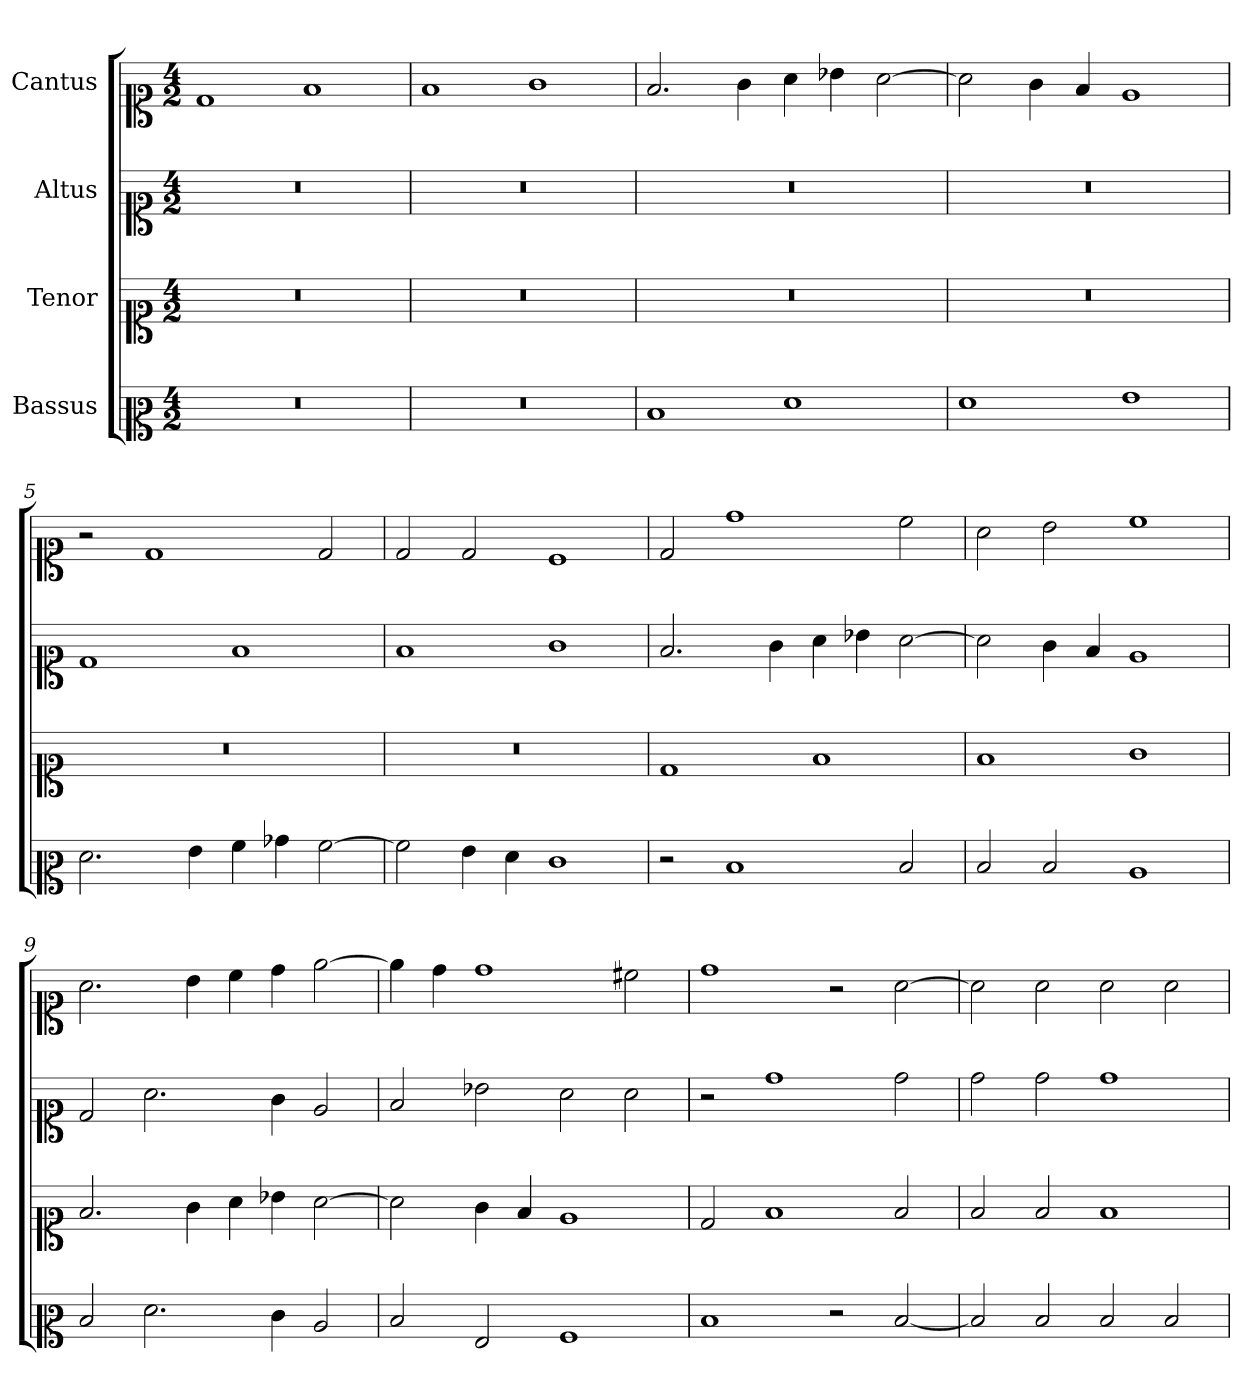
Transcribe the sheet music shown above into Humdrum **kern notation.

**kern	**kern	**kern	**kern
*part4	*part3	*part2	*part1
*staff4	*staff3	*staff2	*staff1
*I"Bassus	*I"Tenor	*I"Altus	*I"Cantus
*clefC2	*clefC1	*clefC1	*clefC1
*k[]	*k[]	*k[]	*k[]
*M4/2	*M4/2	*M4/2	*M4/2
=1	=1	=1	=1
0r	0r	0r	1d/
.	.	.	1f/
=2	=2	=2	=2
0r	0r	0r	1f/
.	.	.	1g\
=3	=3	=3	=3
1d/	0r	0r	2.f/
.	.	.	4g\
1f\	.	.	4a\
.	.	.	4b-X\
.	.	.	[2a\
=4	=4	=4	=4
1f\	0r	0r	2a\]
.	.	.	4g\
.	.	.	4f/
1g\	.	.	1e/
=5	=5	=5	=5
2.f\	0r	1d/	2r
.	.	.	1d/
4g\	.	.	.
4a\	.	1f/	.
4b-X\	.	.	.
[2a\	.	.	2d/
=6	=6	=6	=6
2a\]	0r	1f/	2d/
4g\	.	.	2d/
4f\	.	.	.
1e\	.	1g\	1c/
=7	=7	=7	=7
2r	1d/	2.f/	2d/
1d/	.	.	1dd\
.	.	4g\	.
.	1f/	4a\	.
.	.	4b-X\	.
2d/	.	[2a\	2cc\
=8	=8	=8	=8
2d/	1f/	2a\]	2a\
2d/	.	4g\	2b\
.	.	4f/	.
1c/	1g\	1e/	1cc\
=9	=9	=9	=9
2d/	2.f/	2d/	2.a\
2.f\	.	2.a\	.
.	4g\	.	4b\
.	4a\	.	4cc\
4e\	4b-X\	4g\	4dd\
2c/	[2a\	2e/	[2ee\
=10	=10	=10	=10
2d/	2a\]	2f/	4ee\]
.	.	.	4dd\
2G/	4g\	2b-X\	1dd\
.	4f/	.	.
1A/	1e/	2a\	.
.	.	2a\	2cc#X\
=11	=11	=11	=11
1d/	2d/	2r	1dd\
.	1f/	1dd\	.
2r	.	.	2r
[2d/	2f/	2dd\	[2a\
=12	=12	=12	=12
2d/]	2f/	2dd\	2a\]
2d/	2f/	2dd\	2a\
2d/	1f/	1dd\	2a\
2d/	.	.	2a\
=	=	=	=
*-	*-	*-	*-
